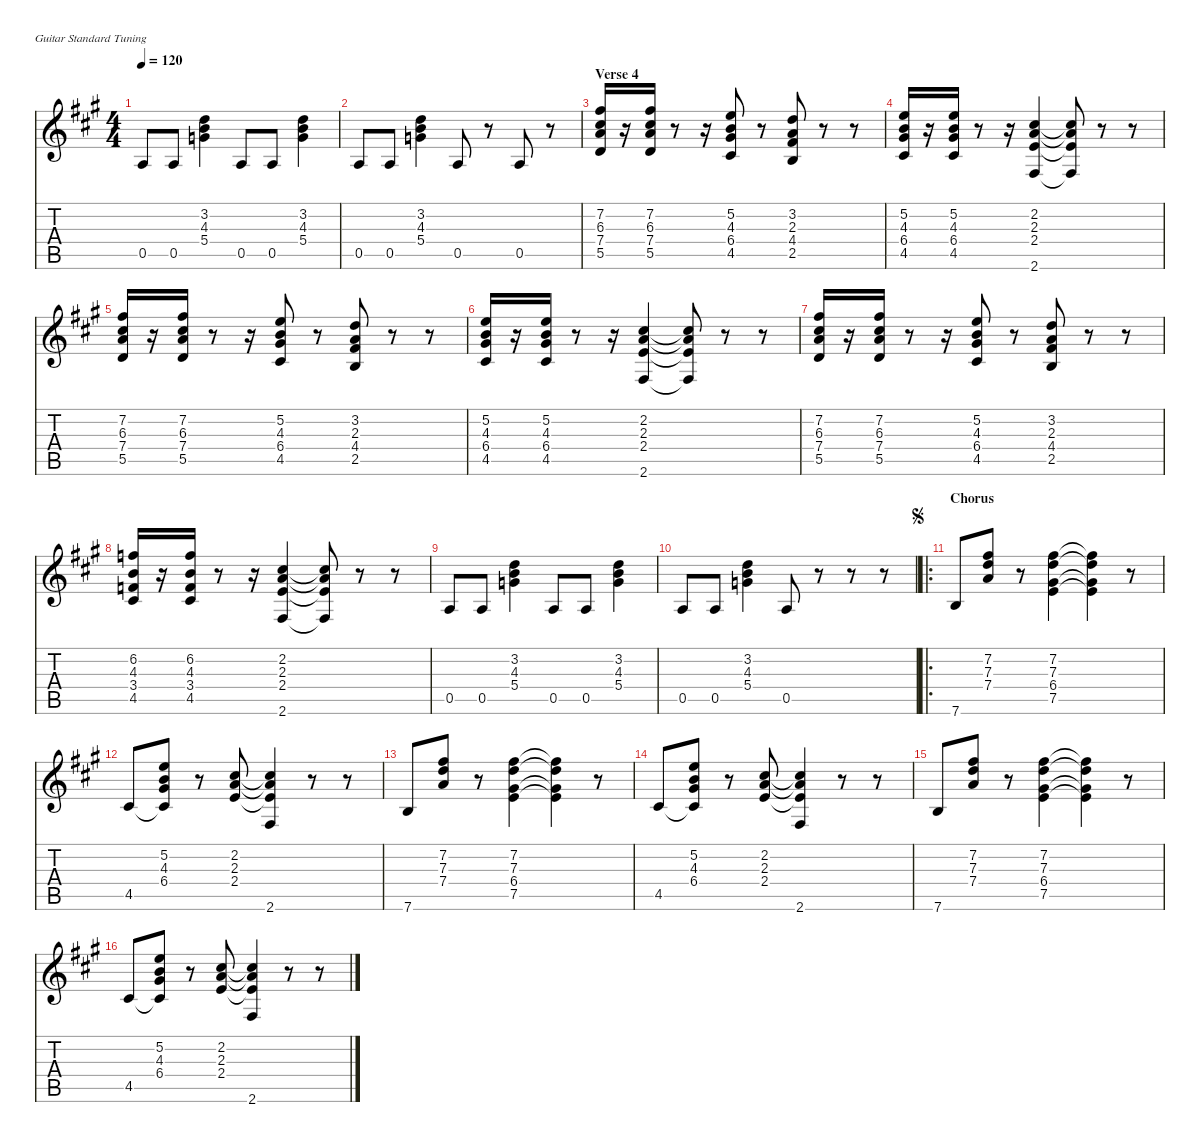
\defaultSystemsLayout 4
\hideDynamics
\bracketExtendMode nobrackets
\singleTrackTrackNamePolicy hidden
\multiTrackTrackNamePolicy hidden
\otherSystemsTrackNameOrientation horizontal
\track ("Main Rhythm" "N-Gt") {multiBarRest instrument acousticguitarnylon}
\staff {score tabs}
\tuning (E4 B3 G3 D3 A2 E2)
\ts (4 4)
\tempo 120
\clef g2
\ks a
0.5{acc forcenatural}.8{dy f beam Up} 0.5{acc forcenatural}.8{beam Up} (5.4{acc forcenatural} 4.3{acc forcenatural} 3.2{acc forcenatural}).4{beam Down} 0.5{acc forcenatural}.8{beam Up} 0.5{acc forcenatural}.8{beam Up} (5.4{acc forcenatural} 3.2{acc forcenatural} 4.3{acc forcenatural}).4{beam Down} |
0.5{acc forcenatural}.8{beam Up} 0.5{acc forcenatural}.8{beam Up} (5.4{acc forcenatural} 4.3{acc forcenatural} 3.2{acc forcenatural}).4{beam Down} 0.5{acc forcenatural}.8{beam Up} r.8{beam Up} 0.5{acc forcenatural}.8{beam Up} r.8{beam Up} |
\section ("" "Verse 4")
(5.5{acc forcenatural} 7.4{acc forcenatural} 6.3{acc #} 7.2{acc #}).16{beam Up} r.16{beam Up} (5.5{acc forcenatural} 7.2{acc #} 6.3{acc #} 7.4{acc forcenatural}).16{beam Up} r.8{beam Up} r.16{beam Up} (4.5{acc #} 6.4{acc #} 4.3{acc forcenatural} 5.2{acc forcenatural}).8{beam Up} r.8{beam Up} (2.5{acc forcenatural} 4.4{acc #} 2.3{acc forcenatural} 3.2{acc forcenatural}).8{beam Up} r.8{beam Up} r.8{beam Up} |
(4.5{acc #} 6.4{acc #} 4.3{acc forcenatural} 5.2{acc forcenatural}).16{beam Up} r.16{beam Up} (4.5{acc #} 5.2{acc forcenatural} 4.3{acc forcenatural} 6.4{acc #}).16{beam Up} r.8{beam Up} r.16{beam Up} (2.6{acc #} 2.4{acc forcenatural} 2.3{acc forcenatural} 2.2{acc #}).4{beam Up} (2.4{t acc forcenatural} 2.6{t acc #} 2.2{t acc #} 2.3{t acc forcenatural}).8{beam Up} r.8{beam Up} r.8{beam Up} |
(5.5{acc forcenatural} 7.4{acc forcenatural} 6.3{acc #} 7.2{acc #}).16{beam Up} r.16{beam Up} (5.5{acc forcenatural} 7.2{acc #} 6.3{acc #} 7.4{acc forcenatural}).16{beam Up} r.8{beam Up} r.16{beam Up} (4.5{acc #} 6.4{acc #} 4.3{acc forcenatural} 5.2{acc forcenatural}).8{beam Up} r.8{beam Up} (2.5{acc forcenatural} 4.4{acc #} 2.3{acc forcenatural} 3.2{acc forcenatural}).8{beam Up} r.8{beam Up} r.8{beam Up} |
(4.5{acc #} 6.4{acc #} 4.3{acc forcenatural} 5.2{acc forcenatural}).16{beam Up} r.16{beam Up} (4.5{acc #} 5.2{acc forcenatural} 4.3{acc forcenatural} 6.4{acc #}).16{beam Up} r.8{beam Up} r.16{beam Up} (2.6{acc #} 2.4{acc forcenatural} 2.3{acc forcenatural} 2.2{acc #}).4{beam Up} (2.4{t acc forcenatural} 2.6{t acc #} 2.2{t acc #} 2.3{t acc forcenatural}).8{beam Up} r.8{beam Up} r.8{beam Up} |
(5.5{acc forcenatural} 7.4{acc forcenatural} 6.3{acc #} 7.2{acc #}).16{beam Up} r.16{beam Up} (5.5{acc forcenatural} 7.2{acc #} 6.3{acc #} 7.4{acc forcenatural}).16{beam Up} r.8{beam Up} r.16{beam Up} (4.5{acc #} 6.4{acc #} 4.3{acc forcenatural} 5.2{acc forcenatural}).8{beam Up} r.8{beam Up} (2.5{acc forcenatural} 4.4{acc #} 2.3{acc forcenatural} 3.2{acc forcenatural}).8{beam Up} r.8{beam Up} r.8{beam Up} |
(4.5{acc #} 3.4{acc forcenatural} 4.3{acc forcenatural} 6.2{acc forcenatural}).16{beam Up} r.16{beam Up} (4.5{acc #} 6.2{acc forcenatural} 4.3{acc forcenatural} 3.4{acc forcenatural}).16{beam Up} r.8{beam Up} r.16{beam Up} (2.6{acc #} 2.4{acc forcenatural} 2.3{acc forcenatural} 2.2{acc #}).4{beam Up} (2.4{t acc forcenatural} 2.6{t acc #} 2.2{t acc #} 2.3{t acc forcenatural}).8{beam Up} r.8{beam Up} r.8{beam Up} |
0.5{acc forcenatural}.8{beam Up} 0.5{acc forcenatural}.8{beam Up} (5.4{acc forcenatural} 4.3{acc forcenatural} 3.2{acc forcenatural}).4{beam Down} 0.5{acc forcenatural}.8{beam Up} 0.5{acc forcenatural}.8{beam Up} (5.4{acc forcenatural} 3.2{acc forcenatural} 4.3{acc forcenatural}).4{beam Down} |
0.5{acc forcenatural}.8{beam Up} 0.5{acc forcenatural}.8{beam Up} (5.4{acc forcenatural} 4.3{acc forcenatural} 3.2{acc forcenatural}).4{beam Down} 0.5{acc forcenatural}.8{beam Up} r.8{beam Up} r.8{beam Up} r.8{beam Up} |
\ro
\section ("" "Chorus")
\jump segno
7.6{acc forcenatural}.8{beam Up} (7.4{acc forcenatural} 7.3{acc forcenatural} 7.2{acc #}).8{beam Up} r.8{beam Up} (7.5{acc forcenatural} 6.4{acc #} 7.3{acc forcenatural} 7.2{acc #}).4{beam Down} (7.5{t acc forcenatural} 6.4{t acc #} 7.3{t acc forcenatural} 7.2{t acc #}).4{beam Down} r.8{beam Down} |
4.5{acc #}.8{beam Up} (6.4{acc #} 4.3{acc forcenatural} 5.2{acc forcenatural} 4.5{t acc #}).8{beam Up} r.8{beam Up} (2.4{acc forcenatural} 2.3{acc forcenatural} 2.2{acc #}).8{beam Up} (2.6{acc #} 2.4{t acc forcenatural} 2.3{t acc forcenatural} 2.2{t acc #}).4{beam Up} r.8{beam Up} r.8{beam Up} |
7.6{acc forcenatural}.8{beam Up} (7.4{acc forcenatural} 7.3{acc forcenatural} 7.2{acc #}).8{beam Up} r.8{beam Up} (7.5{acc forcenatural} 6.4{acc #} 7.3{acc forcenatural} 7.2{acc #}).4{beam Down} (7.5{t acc forcenatural} 6.4{t acc #} 7.3{t acc forcenatural} 7.2{t acc #}).4{beam Down} r.8{beam Down} |
4.5{acc #}.8{beam Up} (6.4{acc #} 4.3{acc forcenatural} 5.2{acc forcenatural} 4.5{t acc #}).8{beam Up} r.8{beam Up} (2.4{acc forcenatural} 2.3{acc forcenatural} 2.2{acc #}).8{beam Up} (2.6{acc #} 2.4{t acc forcenatural} 2.3{t acc forcenatural} 2.2{t acc #}).4{beam Up} r.8{beam Up} r.8{beam Up} |
7.6{acc forcenatural}.8{beam Up} (7.4{acc forcenatural} 7.3{acc forcenatural} 7.2{acc #}).8{beam Up} r.8{beam Up} (7.5{acc forcenatural} 6.4{acc #} 7.3{acc forcenatural} 7.2{acc #}).4{beam Down} (7.5{t acc forcenatural} 6.4{t acc #} 7.3{t acc forcenatural} 7.2{t acc #}).4{beam Down} r.8{beam Down} |
4.5{acc #}.8{beam Up} (6.4{acc #} 4.3{acc forcenatural} 5.2{acc forcenatural} 4.5{t acc #}).8{beam Up} r.8{beam Up} (2.4{acc forcenatural} 2.3{acc forcenatural} 2.2{acc #}).8{beam Up} (2.6{acc #} 2.4{t acc forcenatural} 2.3{t acc forcenatural} 2.2{t acc #}).4{beam Up} r.8{beam Up} r.8{beam Up}
